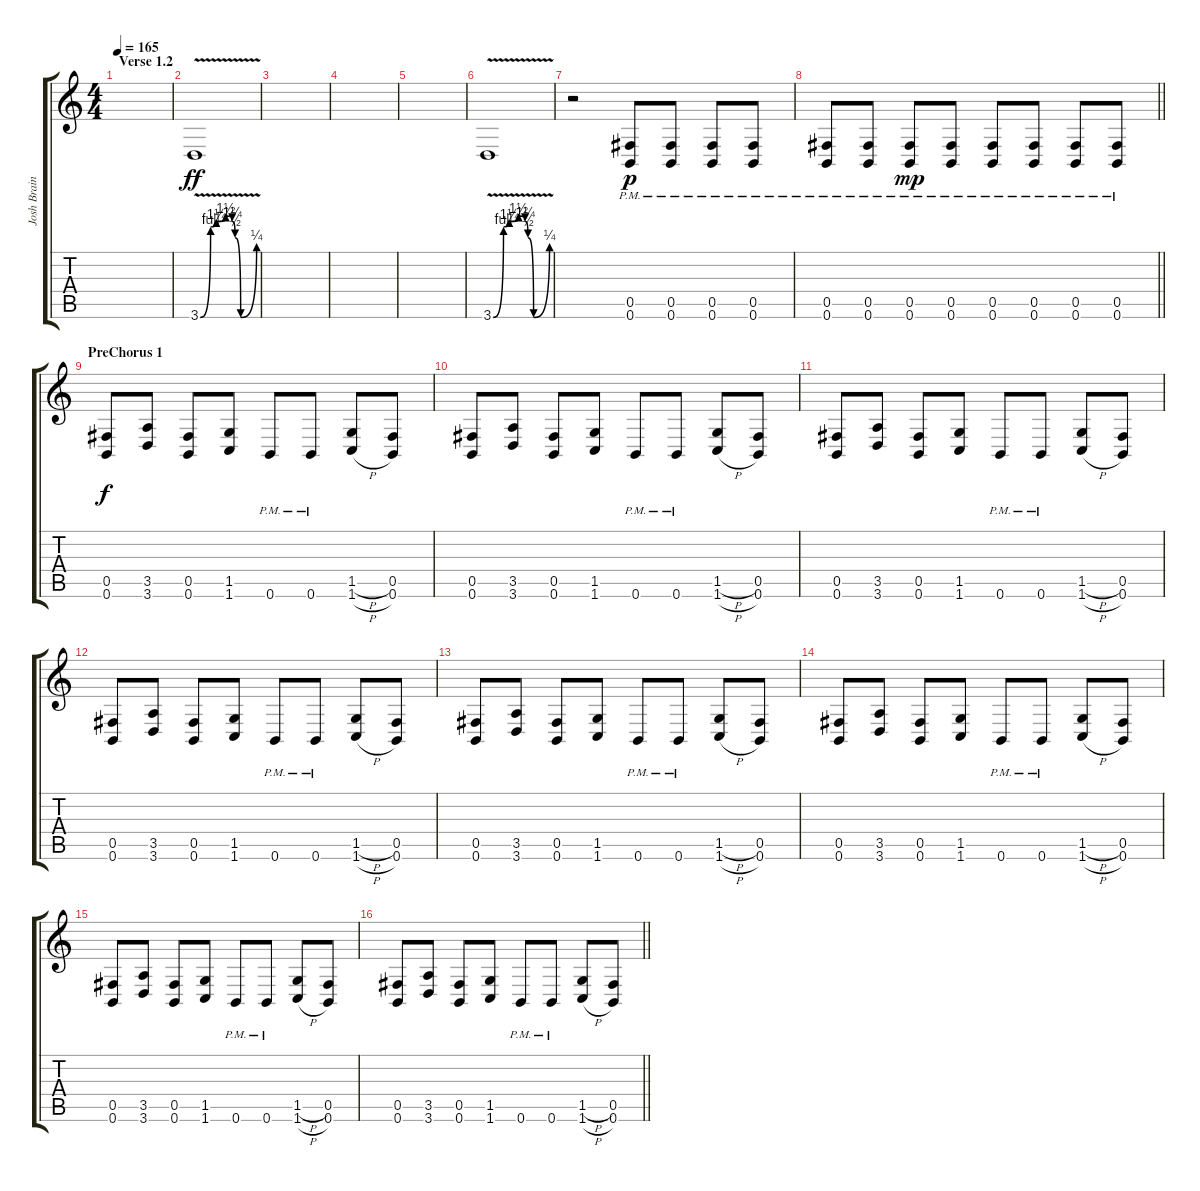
\track ("Josh Brainard" "Josh Brain") {instrument distortionguitar}
\staff {score tabs}
\tuning (Db4 Ab3 E3 B2 Gb2 B1) {hide}
\ts (4 4)
\section ("" "Verse 1.2")
\tempo 165
\clef g2
\ks c
|
3.6{be (custom 0 0 11 4 17 5 27 6 32 6 34 5 37 2 43 0 60 1) v}.1{dy ff volume 13 balance 16} |
|
|
|
3.6{be (custom 0 0 11 4 17 5 27 6 32 6 34 5 37 2 43 0 60 1) v}.1{volume 13 balance 16} |
r.2{balance 8} (0.5{pm} 0.6{pm}).8{dy p} (0.5{pm} 0.6{pm}).8 (0.5{pm} 0.6{pm}).8 (0.5{pm} 0.6{pm}).8 |
\barLineRight lightlight
(0.5{pm} 0.6{pm}).8 (0.5{pm} 0.6{pm}).8 (0.5{pm} 0.6{pm}).8{dy mp} (0.5{pm} 0.6{pm}).8 (0.5{pm} 0.6{pm}).8 (0.5{pm} 0.6{pm}).8 (0.5{pm} 0.6{pm}).8 (0.5{pm} 0.6{pm}).8 |
\section ("" "PreChorus 1")
(0.5 0.6).8{dy f} (3.5 3.6).8 (0.5 0.6).8 (1.5 1.6).8 0.6{pm}.8 0.6{pm}.8 (1.5{h} 1.6{h}).8 (0.5 0.6).8 |
(0.5 0.6).8 (3.5 3.6).8 (0.5 0.6).8 (1.5 1.6).8 0.6{pm}.8 0.6{pm}.8 (1.5{h} 1.6{h}).8 (0.5 0.6).8 |
(0.5 0.6).8 (3.5 3.6).8 (0.5 0.6).8 (1.5 1.6).8 0.6{pm}.8 0.6{pm}.8 (1.5{h} 1.6{h}).8 (0.5 0.6).8 |
(0.5 0.6).8 (3.5 3.6).8 (0.5 0.6).8 (1.5 1.6).8 0.6{pm}.8 0.6{pm}.8 (1.5{h} 1.6{h}).8 (0.5 0.6).8 |
(0.5 0.6).8 (3.5 3.6).8 (0.5 0.6).8 (1.5 1.6).8 0.6{pm}.8 0.6{pm}.8 (1.5{h} 1.6{h}).8 (0.5 0.6).8 |
(0.5 0.6).8 (3.5 3.6).8 (0.5 0.6).8 (1.5 1.6).8 0.6{pm}.8 0.6{pm}.8 (1.5{h} 1.6{h}).8 (0.5 0.6).8 |
(0.5 0.6).8 (3.5 3.6).8 (0.5 0.6).8 (1.5 1.6).8 0.6{pm}.8 0.6{pm}.8 (1.5{h} 1.6{h}).8 (0.5 0.6).8 |
\barLineRight lightlight
(0.5 0.6).8 (3.5 3.6).8 (0.5 0.6).8 (1.5 1.6).8 0.6{pm}.8 0.6{pm}.8 (1.5{h} 1.6{h}).8 (0.5 0.6).8
